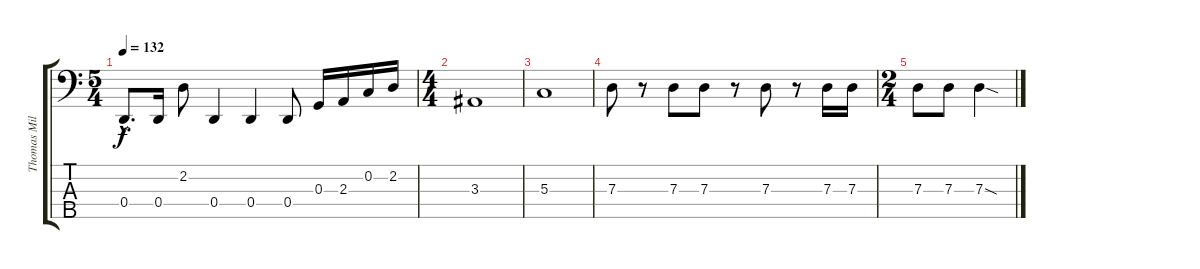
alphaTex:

\track ("Thomas Miller [Bass]" "Thomas Mil") {instrument electricbassfinger}
\staff {score tabs}
\tuning (F2 C2 G1 D1 A0) {hide}
\ts (5 4)
\tempo 132
\clef f4
\ks c
0.4{hac}.8{d dy f} 0.4.16 2.2.8 0.4.4 0.4.4 0.4.8 0.3.16 2.3.16 0.2.16 2.2.16 |
\ts (4 4)
3.3.1 |
5.3.1 |
7.3.8 r.8 7.3.8 7.3.8 r.8 7.3.8 r.8 7.3.16 7.3.16 |
\ts (2 4)
7.3.8 7.3.8 7.3{sod}.4
